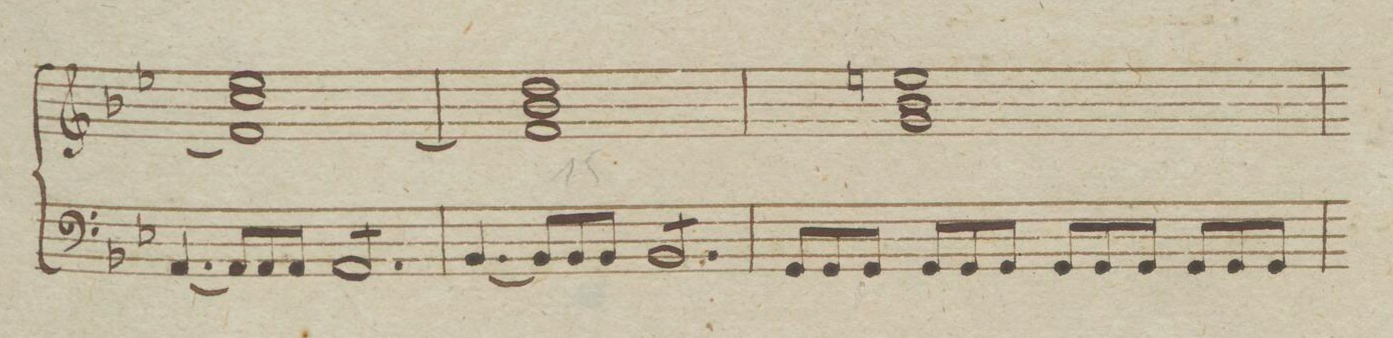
**kern
*I"Organo.
*clefF4
*k[b-e-]
*met(c)
*M4/4
[6.AA/
12AA/L]
12AA'/
12AA'/J
12AA/L
12AA/
12AA/
12AA/
12AA/
12AA/J
=15
[6.BB-/
12BB-/L]
12BB-'/
12BB-'/J
12BB-/L
12BB-/
12BB-/
12BB-/
12BB-/
12BB-/J
*Xtremolo
=16
12GG/L
12GG/
12GG/J
12GG/L
12GG/
12GG/J
12GG/L
12GG/
12GG/J
12GG/L
12GG/
12GG/J
=17
*-
